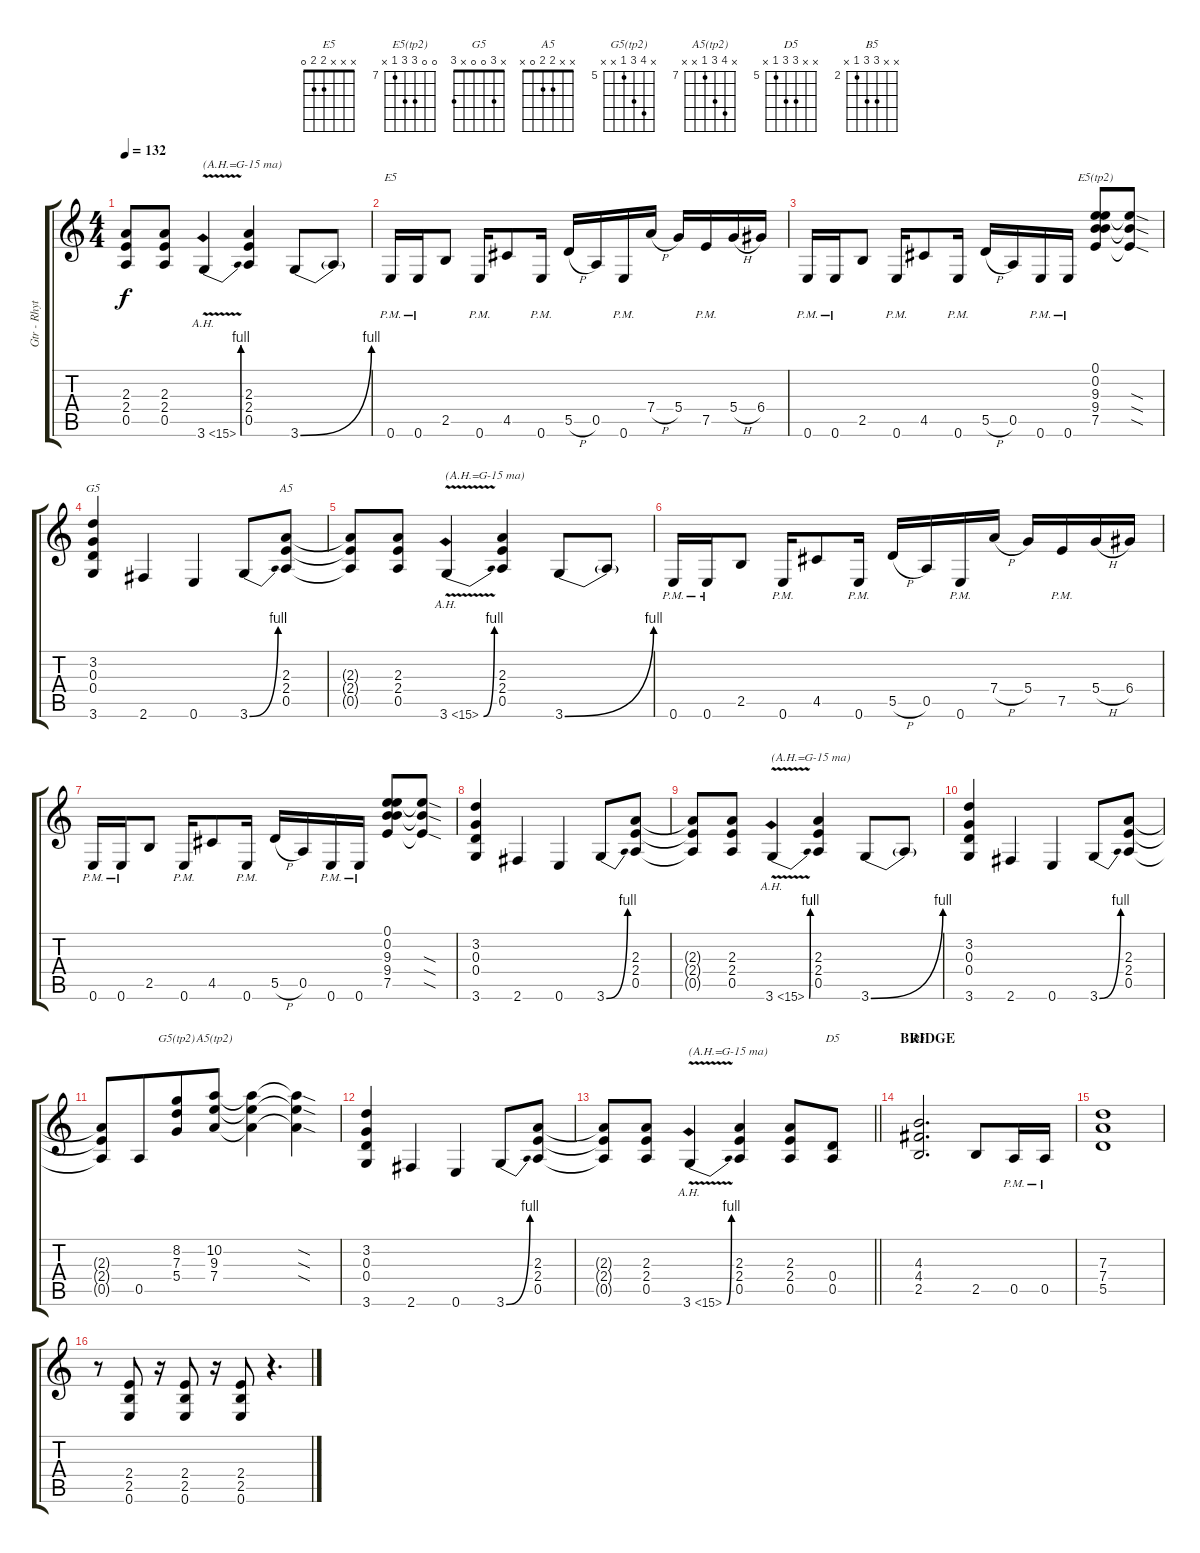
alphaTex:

\track ("Gtr - Rhythm 1" "Gtr - Rhyt") {instrument overdrivenguitar}
\staff {score tabs}
\tuning (E4 B3 G3 D3 A2 E2) {hide}
\chord ("E5" x x x 2 2 0)
\chord ("E5(tp2)" 0 0 9 9 7 x) {firstfret 7}
\chord ("G5" x 3 0 0 x 3)
\chord ("A5" x x 2 2 0 x)
\chord ("G5(tp2)" x 8 7 5 x x) {firstfret 5}
\chord ("A5(tp2)" x 10 9 7 x x) {firstfret 7}
\chord ("D5" x x 7 7 5 x) {firstfret 5}
\chord ("B5" x x 4 4 2 x) {firstfret 2}
\ts (4 4)
\tempo 132
\clef g2
\ks c
(2.3{t} 2.4{t} 0.5{t}).8{dy f} (2.3 2.4 0.5).8 3.6{be (bend 0 0 60 4) ah 12 v}.4{txt "(A.H.=G-15 ma)"} (2.3 2.4 0.5).4 3.6{be (bend 0 0 60 4)}.8 3.6{t}.8 |
0.6{pm}.16{ch "E5"} 0.6{pm}.16 2.5.8 0.6{pm}.16 4.5.8 0.6{pm}.16 5.5{h}.16 0.5.16 0.6{pm}.16 7.4{h}.16 5.4.16 7.5{pm}.16 5.4{h}.16 6.4.16 |
0.6{pm}.16 0.6{pm}.16 2.5.8 0.6{pm}.16 4.5.8 0.6{pm}.16 5.5{h}.16 0.5.16 0.6{pm}.16 0.6{pm}.16 (0.1 0.2 9.3 9.4 7.5).8{ch "E5(tp2)"} (9.3{sod t} 9.4{sod t} 7.5{sod t}).8 |
(3.2 0.3 0.4 3.6).4{ch "G5"} 2.6.4 0.6.4 3.6{be (bend 0 0 60 4)}.8 (2.3 2.4 0.5).8{ch "A5"} |
(2.3{t} 2.4{t} 0.5{t}).8 (2.3 2.4 0.5).8 3.6{be (bend 0 0 60 4) ah 12 v}.4{txt "(A.H.=G-15 ma)"} (2.3 2.4 0.5).4 3.6{be (bend 0 0 60 4)}.8 3.6{t}.8 |
0.6{pm}.16 0.6{pm}.16 2.5.8 0.6{pm}.16 4.5.8 0.6{pm}.16 5.5{h}.16 0.5.16 0.6{pm}.16 7.4{h}.16 5.4.16 7.5{pm}.16 5.4{h}.16 6.4.16 |
0.6{pm}.16 0.6{pm}.16 2.5.8 0.6{pm}.16 4.5.8 0.6{pm}.16 5.5{h}.16 0.5.16 0.6{pm}.16 0.6{pm}.16 (0.1 0.2 9.3 9.4 7.5).8 (9.3{sod t} 9.4{sod t} 7.5{sod t}).8 |
(3.2 0.3 0.4 3.6).4 2.6.4 0.6.4 3.6{be (bend 0 0 60 4)}.8 (2.3 2.4 0.5).8 |
(2.3{t} 2.4{t} 0.5{t}).8 (2.3 2.4 0.5).8 3.6{be (bend 0 0 60 4) ah 12 v}.4{txt "(A.H.=G-15 ma)"} (2.3 2.4 0.5).4 3.6{be (bend 0 0 60 4)}.8 3.6{t}.8 |
(3.2 0.3 0.4 3.6).4 2.6.4 0.6.4 3.6{be (bend 0 0 60 4)}.8 (2.3 2.4 0.5).8 |
(2.3{t} 2.4{t} 0.5{t}).8 0.5.8{beam merge} (8.2 7.3 5.4).8{ch "G5(tp2)"} (10.2 9.3 7.4).8{ch "A5(tp2)"} (10.2{t} 9.3{t} 7.4{t}).4 (10.2{sod t} 9.3{sod t} 7.4{sod t}).4 |
(3.2 0.3 0.4 3.6).4 2.6.4 0.6.4 3.6{be (bend 0 0 60 4)}.8 (2.3 2.4 0.5).8 |
\barLineRight lightlight
(2.3{t} 2.4{t} 0.5{t}).8 (2.3 2.4 0.5).8 3.6{be (bend 0 0 60 4) ah 12 v}.4{txt "(A.H.=G-15 ma)"} (2.3 2.4 0.5).4 (2.3 2.4 0.5).8 (0.4 0.5).8{ch "D5"} |
\section ("" "BRIDGE")
(4.3 4.4 2.5).2{d ch "B5"} 2.5.8 0.5{pm}.16 0.5{pm}.16 |
(7.3 7.4 5.5).1 |
r.8 (2.4 2.5 0.6).8 r.16 (2.4 2.5 0.6).8 r.16 (2.4 2.5 0.6).8 r.4{d}
